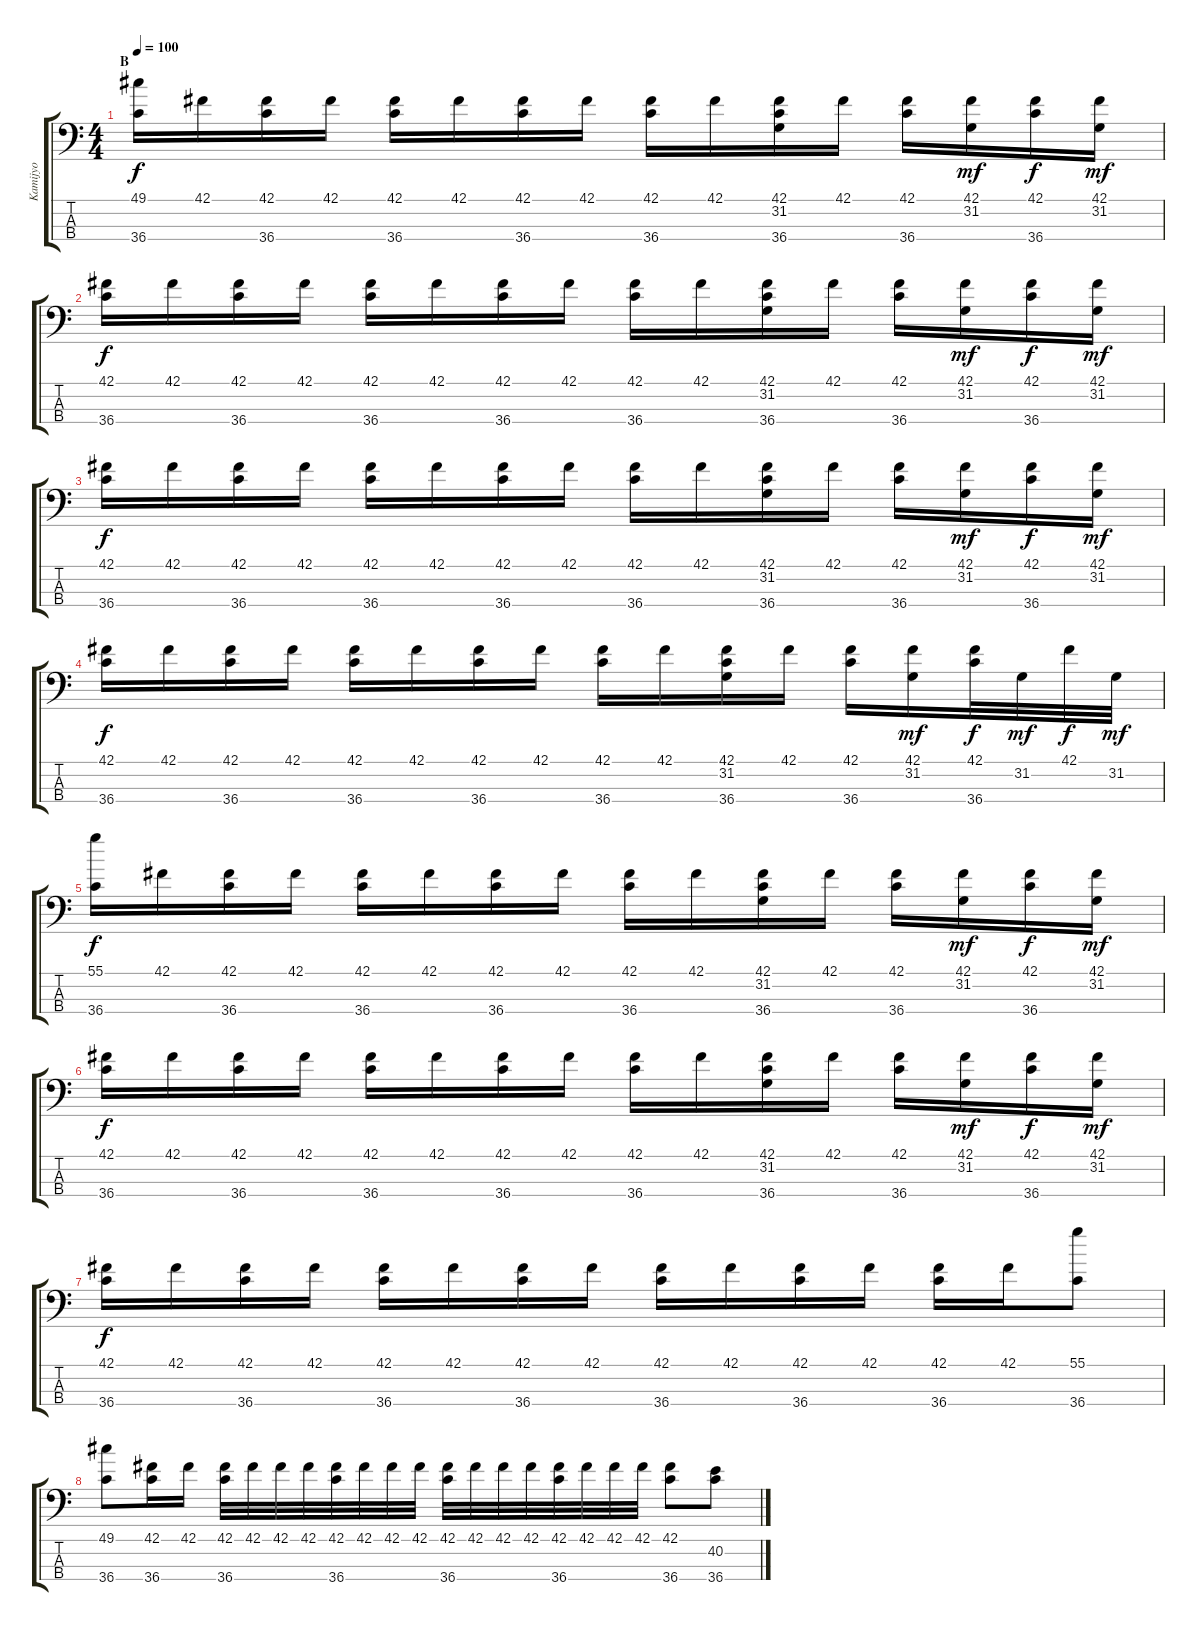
\track ("Kamijyo" "Kamijyo") {instrument acousticgrandpiano}
\staff {score tabs}
\tuning (C-1 C-1 C-1 C-1) {hide}
\ts (4 4)
\section ("" "B")
\tempo 100
\clef f4
\ks c
(49.1 36.4).16{dy f} 42.1.16 (42.1 36.4).16 42.1.16 (42.1 36.4).16 42.1.16 (42.1 36.4).16 42.1.16 (42.1 36.4).16 42.1.16 (42.1 31.2 36.4).16 42.1.16 (42.1 36.4).16 (42.1 31.2).16{dy mf} (42.1 36.4).16{dy f} (42.1 31.2).16{dy mf} |
(42.1 36.4).16{dy f} 42.1.16 (42.1 36.4).16 42.1.16 (42.1 36.4).16 42.1.16 (42.1 36.4).16 42.1.16 (42.1 36.4).16 42.1.16 (42.1 31.2 36.4).16 42.1.16 (42.1 36.4).16 (42.1 31.2).16{dy mf} (42.1 36.4).16{dy f} (42.1 31.2).16{dy mf} |
(42.1 36.4).16{dy f} 42.1.16 (42.1 36.4).16 42.1.16 (42.1 36.4).16 42.1.16 (42.1 36.4).16 42.1.16 (42.1 36.4).16 42.1.16 (42.1 31.2 36.4).16 42.1.16 (42.1 36.4).16 (42.1 31.2).16{dy mf} (42.1 36.4).16{dy f} (42.1 31.2).16{dy mf} |
(42.1 36.4).16{dy f} 42.1.16 (42.1 36.4).16 42.1.16 (42.1 36.4).16 42.1.16 (42.1 36.4).16 42.1.16 (42.1 36.4).16 42.1.16 (42.1 31.2 36.4).16 42.1.16 (42.1 36.4).16 (42.1 31.2).16{dy mf} (42.1 36.4).32{dy f} 31.2.32{dy mf} 42.1.32{dy f} 31.2.32{dy mf} |
(55.1 36.4).16{dy f} 42.1.16 (42.1 36.4).16 42.1.16 (42.1 36.4).16 42.1.16 (42.1 36.4).16 42.1.16 (42.1 36.4).16 42.1.16 (42.1 31.2 36.4).16 42.1.16 (42.1 36.4).16 (42.1 31.2).16{dy mf} (42.1 36.4).16{dy f} (42.1 31.2).16{dy mf} |
(42.1 36.4).16{dy f} 42.1.16 (42.1 36.4).16 42.1.16 (42.1 36.4).16 42.1.16 (42.1 36.4).16 42.1.16 (42.1 36.4).16 42.1.16 (42.1 31.2 36.4).16 42.1.16 (42.1 36.4).16 (42.1 31.2).16{dy mf} (42.1 36.4).16{dy f} (42.1 31.2).16{dy mf} |
(42.1 36.4).16{dy f} 42.1.16 (42.1 36.4).16 42.1.16 (42.1 36.4).16 42.1.16 (42.1 36.4).16 42.1.16 (42.1 36.4).16 42.1.16 (42.1 36.4).16 42.1.16 (42.1 36.4).16 42.1.16 (55.1 36.4).8 |
(49.1 36.4).8 (42.1 36.4).16 42.1.16 (42.1 36.4).32 42.1.32 42.1.32 42.1.32 (42.1 36.4).32 42.1.32 42.1.32 42.1.32 (42.1 36.4).32 42.1.32 42.1.32 42.1.32 (42.1 36.4).32 42.1.32 42.1.32 42.1.32 (42.1 36.4).8 (40.2 36.4).8
